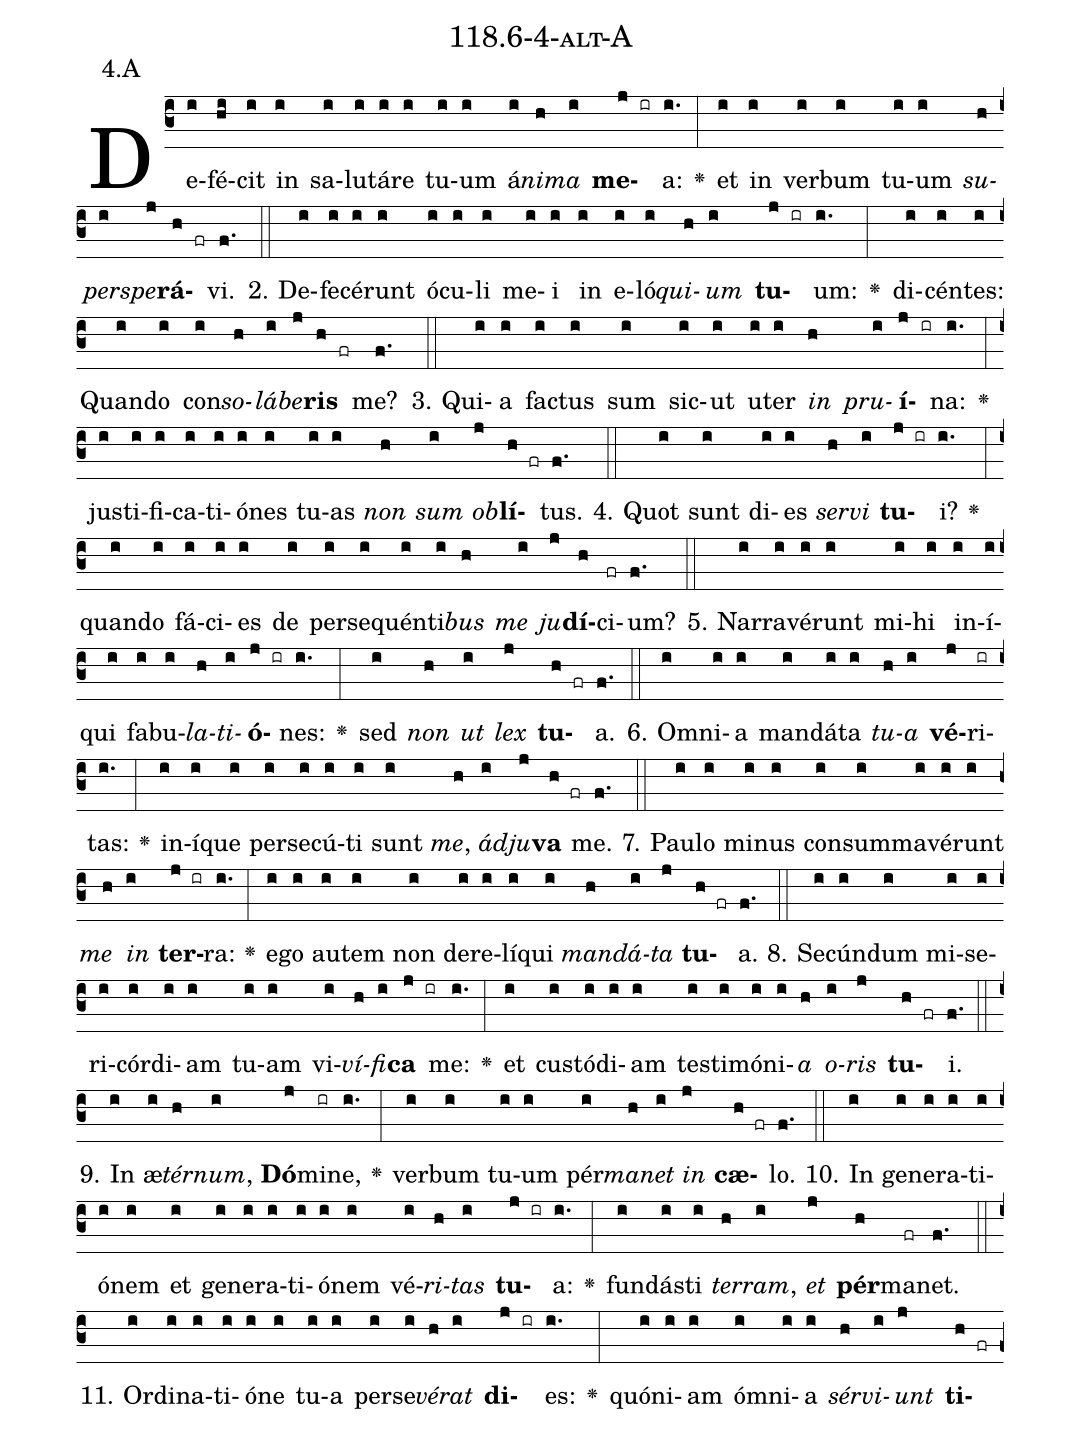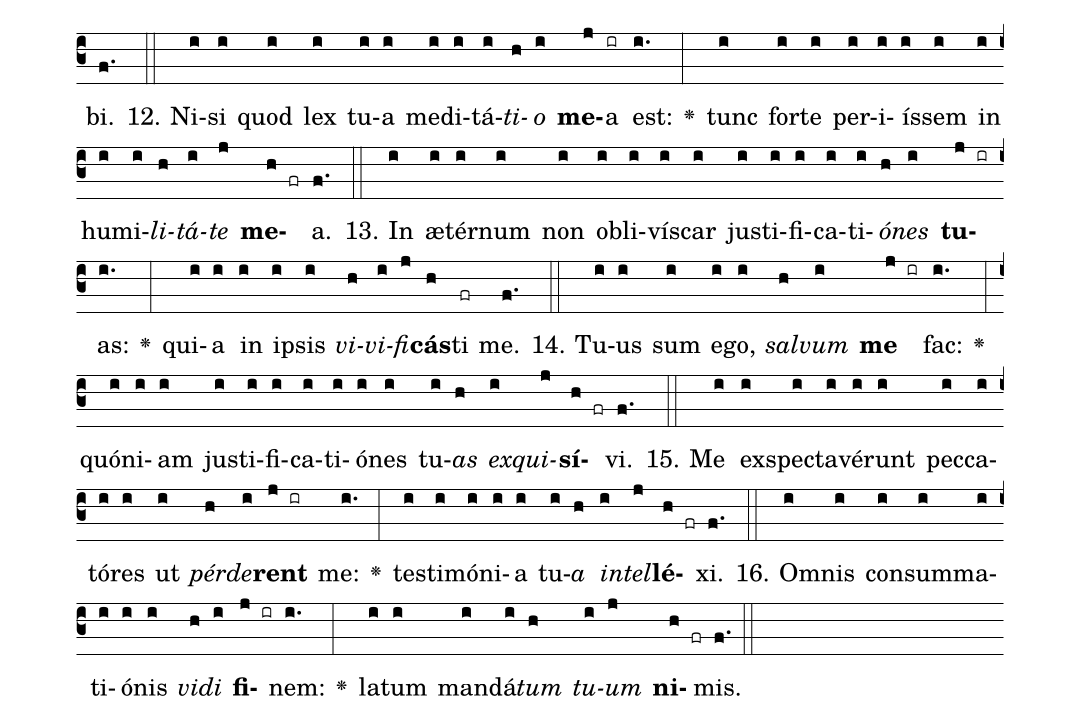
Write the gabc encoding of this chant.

name: 118.6-4-alt-A;
annotation: 4.A;
%%
(c3)De(i)fé(hi)cit(i) in(i) sa(i)lu(i)tá(i)re(i) tu(i)um(i) á(i)<i>ni</i>(h)<i>ma</i>(i) <b>me</b>(j ir)a:(i.) <v>\greheightstar</v>(:) et(i) in(i) ver(i)bum(i) tu(i)um(i) <i>su</i>(h)<i>per</i>(i)<i>spe</i>(j)<b>rá</b>(h fr)vi.(f.) (::)
2. De(i)fe(i)cé(i)runt(i) ó(i)cu(i)li(i) me(i)i(i) in(i) e(i)ló(i)<i>qui</i>(h)<i>um</i>(i) <b>tu</b>(j ir)um:(i.) <v>\greheightstar</v>(:) di(i)cén(i)tes:(i) Quan(i)do(i) con(i)<i>so</i>(h)<i>lá</i>(i)<i>be</i>(j)<b>ris</b>(h fr) me?(f.) (::)
3. Qui(i)a(i) fac(i)tus(i) sum(i) sic(i)ut(i) u(i)ter(i) <i>in</i>(h) <i>pru</i>(i)<b>í</b>(j ir)na:(i.) <v>\greheightstar</v>(:) jus(i)ti(i)fi(i)ca(i)ti(i)ó(i)nes(i) tu(i)as(i) <i>non</i>(h) <i>sum</i>(i) <i>ob</i>(j)<b>lí</b>(h fr)tus.(f.) (::)
4. Quot(i) sunt(i) di(i)es(i) <i>ser</i>(h)<i>vi</i>(i) <b>tu</b>(j ir)i?(i.) <v>\greheightstar</v>(:) quan(i)do(i) fá(i)ci(i)es(i) de(i) per(i)se(i)quén(i)ti(i)<i>bus</i>(h) <i>me</i>(i) <i>ju</i>(j)<b>dí</b>(h)ci(fr)um?(f.) (::)
5. Nar(i)ra(i)vé(i)runt(i) mi(i)hi(i) in(i)í(i)qui(i) fa(i)bu(i)<i>la</i>(h)<i>ti</i>(i)<b>ó</b>(j ir)nes:(i.) <v>\greheightstar</v>(:) sed(i) <i>non</i>(h) <i>ut</i>(i) <i>lex</i>(j) <b>tu</b>(h fr)a.(f.) (::)
6. Om(i)ni(i)a(i) man(i)dá(i)ta(i) <i>tu</i>(h)<i>a</i>(i) <b>vé</b>(j)ri(ir)tas:(i.) <v>\greheightstar</v>(:) in(i)í(i)que(i) per(i)se(i)cú(i)ti(i) sunt(i) <i>me</i>,(h) <i>ád</i>(i)<i>ju</i>(j)<b>va</b>(h fr) me.(f.) (::)
7. Pau(i)lo(i) mi(i)nus(i) con(i)sum(i)ma(i)vé(i)runt(i) <i>me</i>(h) <i>in</i>(i) <b>ter</b>(j ir)ra:(i.) <v>\greheightstar</v>(:) e(i)go(i) au(i)tem(i) non(i) de(i)re(i)lí(i)qui(i) <i>man</i>(h)<i>dá</i>(i)<i>ta</i>(j) <b>tu</b>(h fr)a.(f.) (::)
8. Se(i)cún(i)dum(i) mi(i)se(i)ri(i)cór(i)di(i)am(i) tu(i)am(i) vi(i)<i>ví</i>(h)<i>fi</i>(i)<b>ca</b>(j ir) me:(i.) <v>\greheightstar</v>(:) et(i) cus(i)tó(i)di(i)am(i) tes(i)ti(i)mó(i)ni(i)<i>a</i>(h) <i>o</i>(i)<i>ris</i>(j) <b>tu</b>(h fr)i.(f.) (::)
9. In(i) æ(i)<i>tér</i>(h)<i>num</i>,(i) <b>Dó</b>(j)mi(ir)ne,(i.) <v>\greheightstar</v>(:) ver(i)bum(i) tu(i)um(i) pér(i)<i>ma</i>(h)<i>net</i>(i) <i>in</i>(j) <b>cæ</b>(h fr)lo.(f.) (::)
10. In(i) ge(i)ne(i)ra(i)ti(i)ó(i)nem(i) et(i) ge(i)ne(i)ra(i)ti(i)ó(i)nem(i) vé(i)<i>ri</i>(h)<i>tas</i>(i) <b>tu</b>(j ir)a:(i.) <v>\greheightstar</v>(:) fun(i)dás(i)ti(i) <i>ter</i>(h)<i>ram</i>,(i) <i>et</i>(j) <b>pér</b>(h)ma(fr)net.(f.) (::)
11. Or(i)di(i)na(i)ti(i)ó(i)ne(i) tu(i)a(i) per(i)se(i)<i>vé</i>(h)<i>rat</i>(i) <b>di</b>(j ir)es:(i.) <v>\greheightstar</v>(:) quón(i)i(i)am(i) óm(i)ni(i)a(i) <i>sér</i>(h)<i>vi</i>(i)<i>unt</i>(j) <b>ti</b>(h fr)bi.(f.) (::)
12. Ni(i)si(i) quod(i) lex(i) tu(i)a(i) me(i)di(i)tá(i)<i>ti</i>(h)<i>o</i>(i) <b>me</b>(j)a(ir) est:(i.) <v>\greheightstar</v>(:) tunc(i) for(i)te(i) per(i)i(i)ís(i)sem(i) in(i) hu(i)mi(i)<i>li</i>(h)<i>tá</i>(i)<i>te</i>(j) <b>me</b>(h fr)a.(f.) (::)
13. In(i) æ(i)tér(i)num(i) non(i) ob(i)li(i)vís(i)car(i) jus(i)ti(i)fi(i)ca(i)ti(i)<i>ó</i>(h)<i>nes</i>(i) <b>tu</b>(j ir)as:(i.) <v>\greheightstar</v>(:) qui(i)a(i) in(i) ip(i)sis(i) <i>vi</i>(h)<i>vi</i>(i)<i>fi</i>(j)<b>cás</b>(h)ti(fr) me.(f.) (::)
14. Tu(i)us(i) sum(i) e(i)go,(i) <i>sal</i>(h)<i>vum</i>(i) <b>me</b>(j ir) fac:(i.) <v>\greheightstar</v>(:) quón(i)i(i)am(i) jus(i)ti(i)fi(i)ca(i)ti(i)ó(i)nes(i) tu(i)<i>as</i>(h) <i>ex</i>(i)<i>qui</i>(j)<b>sí</b>(h fr)vi.(f.) (::)
15. Me(i) ex(i)spec(i)ta(i)vé(i)runt(i) pec(i)ca(i)tó(i)res(i) ut(i) <i>pér</i>(h)<i>de</i>(i)<b>rent</b>(j ir) me:(i.) <v>\greheightstar</v>(:) tes(i)ti(i)mó(i)ni(i)a(i) tu(i)<i>a</i>(h) <i>in</i>(i)<i>tel</i>(j)<b>lé</b>(h fr)xi.(f.) (::)
16. Om(i)nis(i) con(i)sum(i)ma(i)ti(i)ó(i)nis(i) <i>vi</i>(h)<i>di</i>(i) <b>fi</b>(j ir)nem:(i.) <v>\greheightstar</v>(:) la(i)tum(i) man(i)dá(i)<i>tum</i>(h) <i>tu</i>(i)<i>um</i>(j) <b>ni</b>(h fr)mis.(f.) (::)
